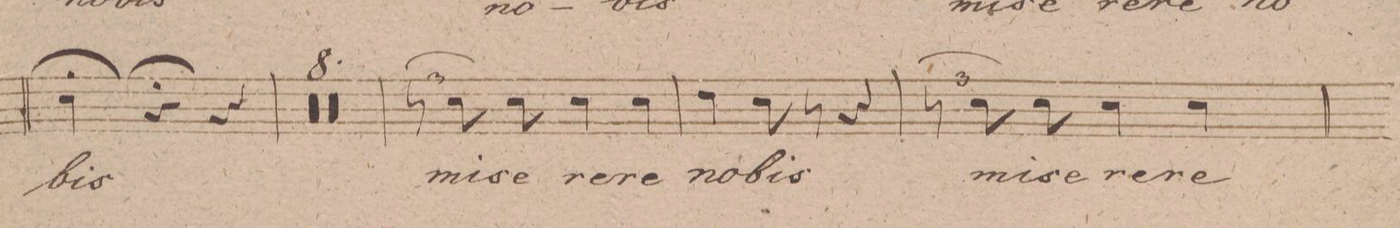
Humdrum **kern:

**kern	**text	**dynam
*I"Tenore.	*	*
*clefC4	*	*
*k[f#]	*	*
*met(c)	*	*
*M3/4	*	*
4B\;	-bis	.
4r;	.	.
4r	.	.
=128	=128	=128
0.r	.	.
=129	=129	=129
=130	=130	=130
=131	=131	=131
=132	=132	=132
0.r	.	.
=133	=133	=133
=134	=134	=134
=135	=135	=135
=136	=136	=136
12r	.	.
12B\	mi-	.
12B\	-se-	.
4B\	-re-	.
4B\	-re	.
=137	=137	=137
4c\	no-	.
8B\	-bis	.
8r	.	.
4r	.	.
=138	=138	=138
12r	.	.
12B\	mi-	.
12B\	-se-	.
4B\	-re-	.
4B\	-re	.
=139	=139	=139
*-	*-	*-
